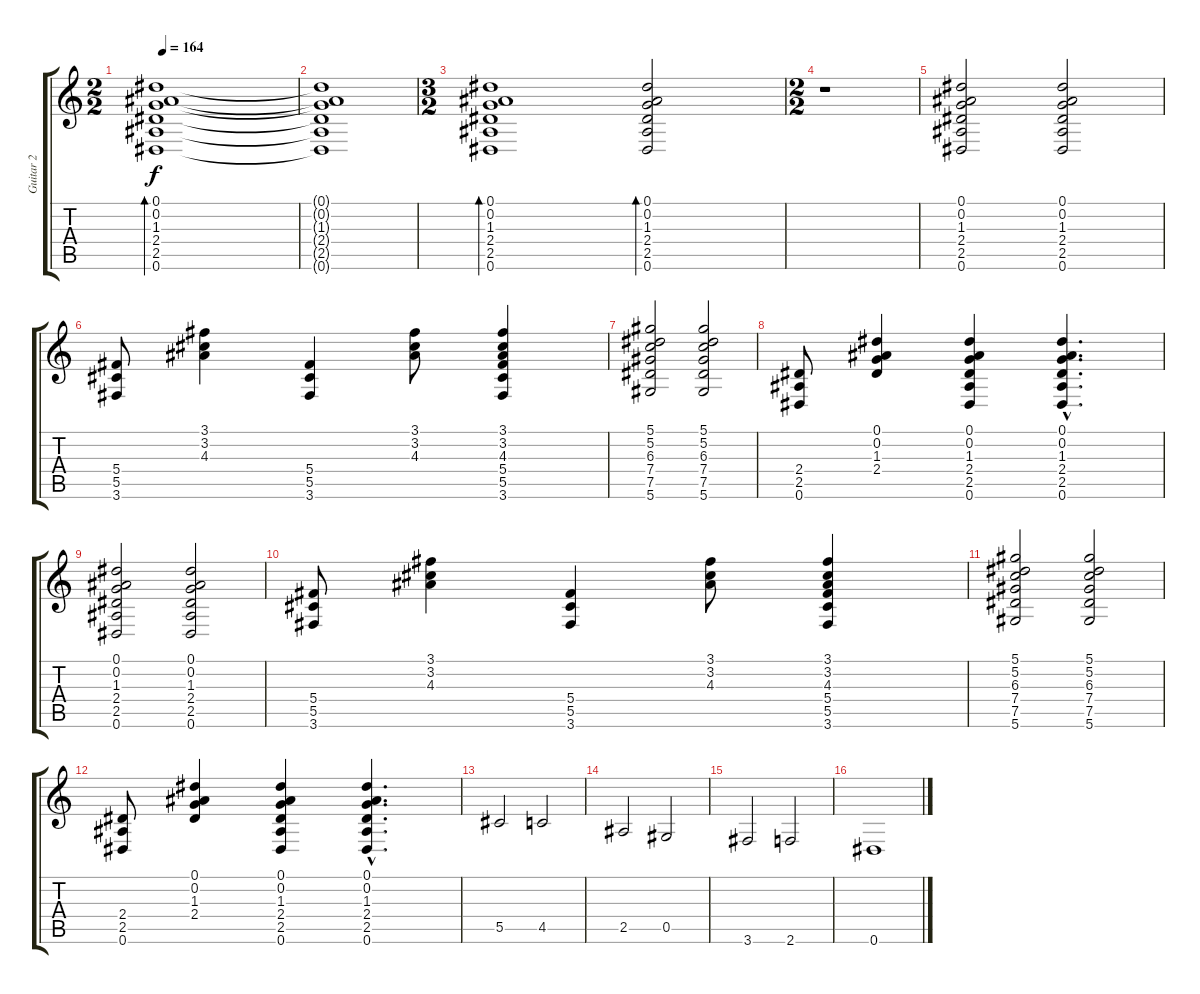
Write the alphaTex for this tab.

\track ("Guitar 2" "Guitar 2") {instrument electricguitarclean}
\staff {score tabs}
\tuning (Eb4 Bb3 Gb3 Db3 Ab2 Eb2) {hide}
\ts (2 2)
\tempo 164
\clef g2
\ks c
(0.1 0.2 1.3 2.4 2.5 0.6).1{bd 240 dy f} |
(0.1{t} 0.2{t} 1.3{t} 2.4{t} 2.5{t} 0.6{t}).1 |
\ts (3 2)
(0.1 0.2 1.3 2.4 2.5 0.6).1{bd 240} (0.1 0.2 1.3 2.4 2.5 0.6).2{bd 120} |
\ts (2 2)
r.1 |
(0.1 0.2 1.3 2.4 2.5 0.6).2 (0.1 0.2 1.3 2.4 2.5 0.6).2 |
(5.4 5.5 3.6).8 (3.1 3.2 4.3).4 (5.4 5.5 3.6).4 (3.1 3.2 4.3).8 (3.1 3.2 4.3 5.4 5.5 3.6).4 |
(5.1 5.2 6.3 7.4 7.5 5.6).2 (5.1 5.2 6.3 7.4 7.5 5.6).2 |
(2.4 2.5 0.6).8 (0.1 0.2 1.3 2.4).4 (0.1 0.2 1.3 2.4 2.5 0.6).4 (0.1{hac} 0.2{hac} 1.3{hac} 2.4{hac} 2.5{hac} 0.6{hac}).4{d} |
(0.1 0.2 1.3 2.4 2.5 0.6).2 (0.1 0.2 1.3 2.4 2.5 0.6).2 |
(5.4 5.5 3.6).8 (3.1 3.2 4.3).4 (5.4 5.5 3.6).4 (3.1 3.2 4.3).8 (3.1 3.2 4.3 5.4 5.5 3.6).4 |
(5.1 5.2 6.3 7.4 7.5 5.6).2 (5.1 5.2 6.3 7.4 7.5 5.6).2 |
(2.4 2.5 0.6).8 (0.1 0.2 1.3 2.4).4 (0.1 0.2 1.3 2.4 2.5 0.6).4 (0.1{hac} 0.2{hac} 1.3{hac} 2.4{hac} 2.5{hac} 0.6{hac}).4{d} |
5.5.2 4.5.2 |
2.5.2 0.5.2 |
3.6.2 2.6.2 |
0.6.1
